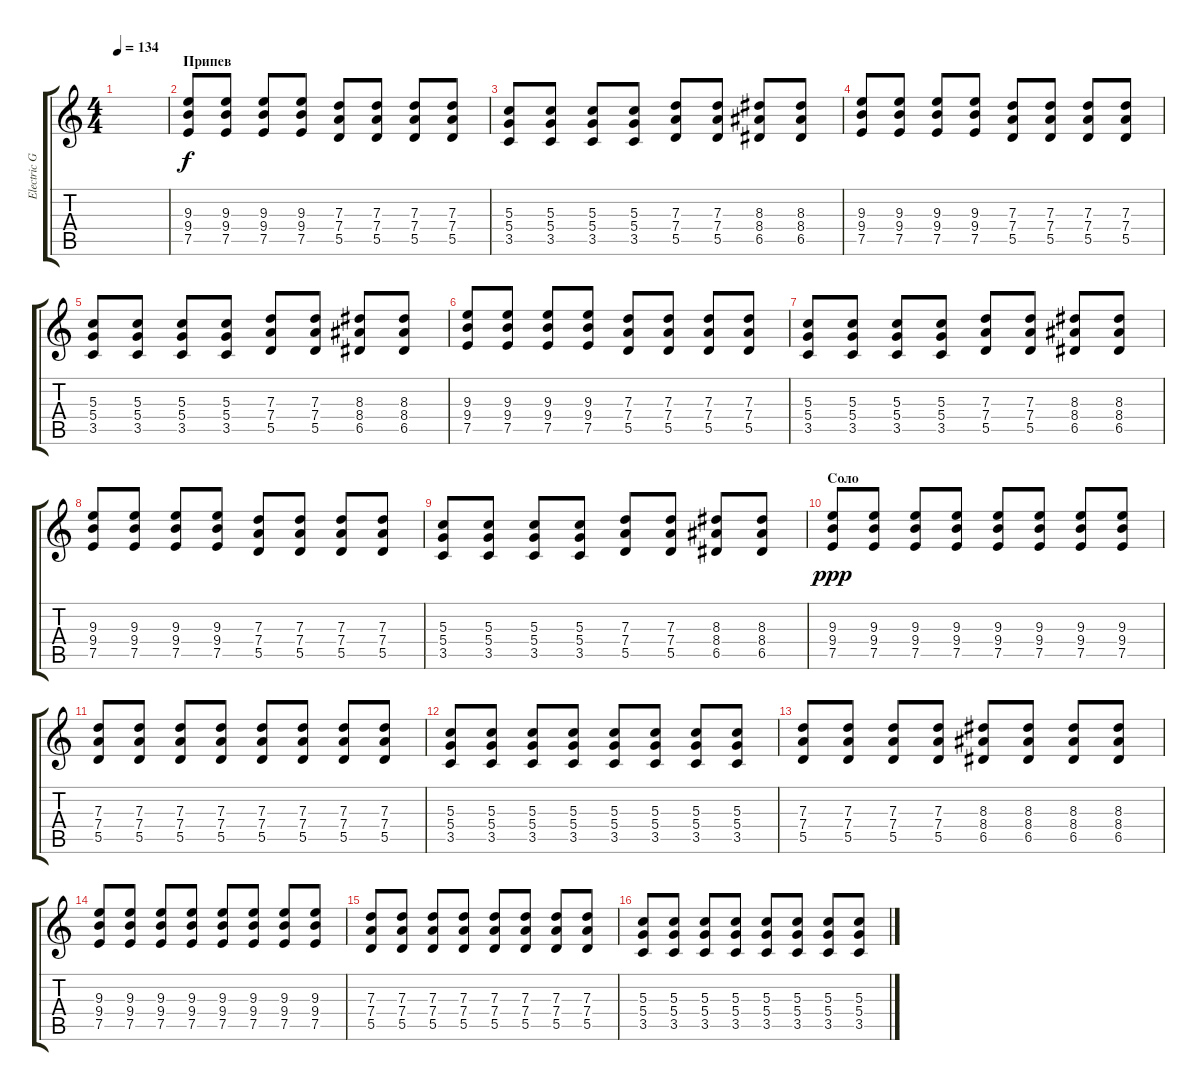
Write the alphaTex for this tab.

\track ("Electric Guitar (Drive)" "Electric G") {instrument overdrivenguitar}
\staff {score tabs}
\tuning (E4 B3 G3 D3 A2 E2) {hide}
\ts (4 4)
\tempo 134
\clef g2
\ks c
|
\section ("" "Припев")
(9.3 9.4 7.5).8 (9.3 9.4 7.5).8 (9.3 9.4 7.5).8 (9.3 9.4 7.5).8 (7.3 7.4 5.5).8 (7.3 7.4 5.5).8 (7.3 7.4 5.5).8 (7.3 7.4 5.5).8 |
(5.3 5.4 3.5).8 (5.3 5.4 3.5).8 (5.3 5.4 3.5).8 (5.3 5.4 3.5).8 (7.3 7.4 5.5).8 (7.3 7.4 5.5).8 (8.3 8.4 6.5).8 (8.3 8.4 6.5).8 |
(9.3 9.4 7.5).8 (9.3 9.4 7.5).8 (9.3 9.4 7.5).8 (9.3 9.4 7.5).8 (7.3 7.4 5.5).8 (7.3 7.4 5.5).8 (7.3 7.4 5.5).8 (7.3 7.4 5.5).8 |
(5.3 5.4 3.5).8 (5.3 5.4 3.5).8 (5.3 5.4 3.5).8 (5.3 5.4 3.5).8 (7.3 7.4 5.5).8 (7.3 7.4 5.5).8 (8.3 8.4 6.5).8 (8.3 8.4 6.5).8 |
(9.3 9.4 7.5).8 (9.3 9.4 7.5).8 (9.3 9.4 7.5).8 (9.3 9.4 7.5).8 (7.3 7.4 5.5).8 (7.3 7.4 5.5).8 (7.3 7.4 5.5).8 (7.3 7.4 5.5).8 |
(5.3 5.4 3.5).8 (5.3 5.4 3.5).8 (5.3 5.4 3.5).8 (5.3 5.4 3.5).8 (7.3 7.4 5.5).8 (7.3 7.4 5.5).8 (8.3 8.4 6.5).8 (8.3 8.4 6.5).8 |
(9.3 9.4 7.5).8 (9.3 9.4 7.5).8 (9.3 9.4 7.5).8 (9.3 9.4 7.5).8 (7.3 7.4 5.5).8 (7.3 7.4 5.5).8 (7.3 7.4 5.5).8 (7.3 7.4 5.5).8 |
(5.3 5.4 3.5).8 (5.3 5.4 3.5).8 (5.3 5.4 3.5).8 (5.3 5.4 3.5).8 (7.3 7.4 5.5).8 (7.3 7.4 5.5).8 (8.3 8.4 6.5).8 (8.3 8.4 6.5).8 |
\section ("" "Соло")
(9.3 9.4 7.5).8{dy ppp} (9.3 9.4 7.5).8 (9.3 9.4 7.5).8 (9.3 9.4 7.5).8 (9.3 9.4 7.5).8 (9.3 9.4 7.5).8 (9.3 9.4 7.5).8 (9.3 9.4 7.5).8 |
(7.3 7.4 5.5).8 (7.3 7.4 5.5).8 (7.3 7.4 5.5).8 (7.3 7.4 5.5).8 (7.3 7.4 5.5).8 (7.3 7.4 5.5).8 (7.3 7.4 5.5).8 (7.3 7.4 5.5).8 |
(5.3 5.4 3.5).8 (5.3 5.4 3.5).8 (5.3 5.4 3.5).8 (5.3 5.4 3.5).8 (5.3 5.4 3.5).8 (5.3 5.4 3.5).8 (5.3 5.4 3.5).8 (5.3 5.4 3.5).8 |
(7.3 7.4 5.5).8 (7.3 7.4 5.5).8 (7.3 7.4 5.5).8 (7.3 7.4 5.5).8 (8.3 8.4 6.5).8 (8.3 8.4 6.5).8 (8.3 8.4 6.5).8 (8.3 8.4 6.5).8 |
(9.3 9.4 7.5).8 (9.3 9.4 7.5).8 (9.3 9.4 7.5).8 (9.3 9.4 7.5).8 (9.3 9.4 7.5).8 (9.3 9.4 7.5).8 (9.3 9.4 7.5).8 (9.3 9.4 7.5).8 |
(7.3 7.4 5.5).8 (7.3 7.4 5.5).8 (7.3 7.4 5.5).8 (7.3 7.4 5.5).8 (7.3 7.4 5.5).8 (7.3 7.4 5.5).8 (7.3 7.4 5.5).8 (7.3 7.4 5.5).8 |
(5.3 5.4 3.5).8 (5.3 5.4 3.5).8 (5.3 5.4 3.5).8 (5.3 5.4 3.5).8 (5.3 5.4 3.5).8 (5.3 5.4 3.5).8 (5.3 5.4 3.5).8 (5.3 5.4 3.5).8
